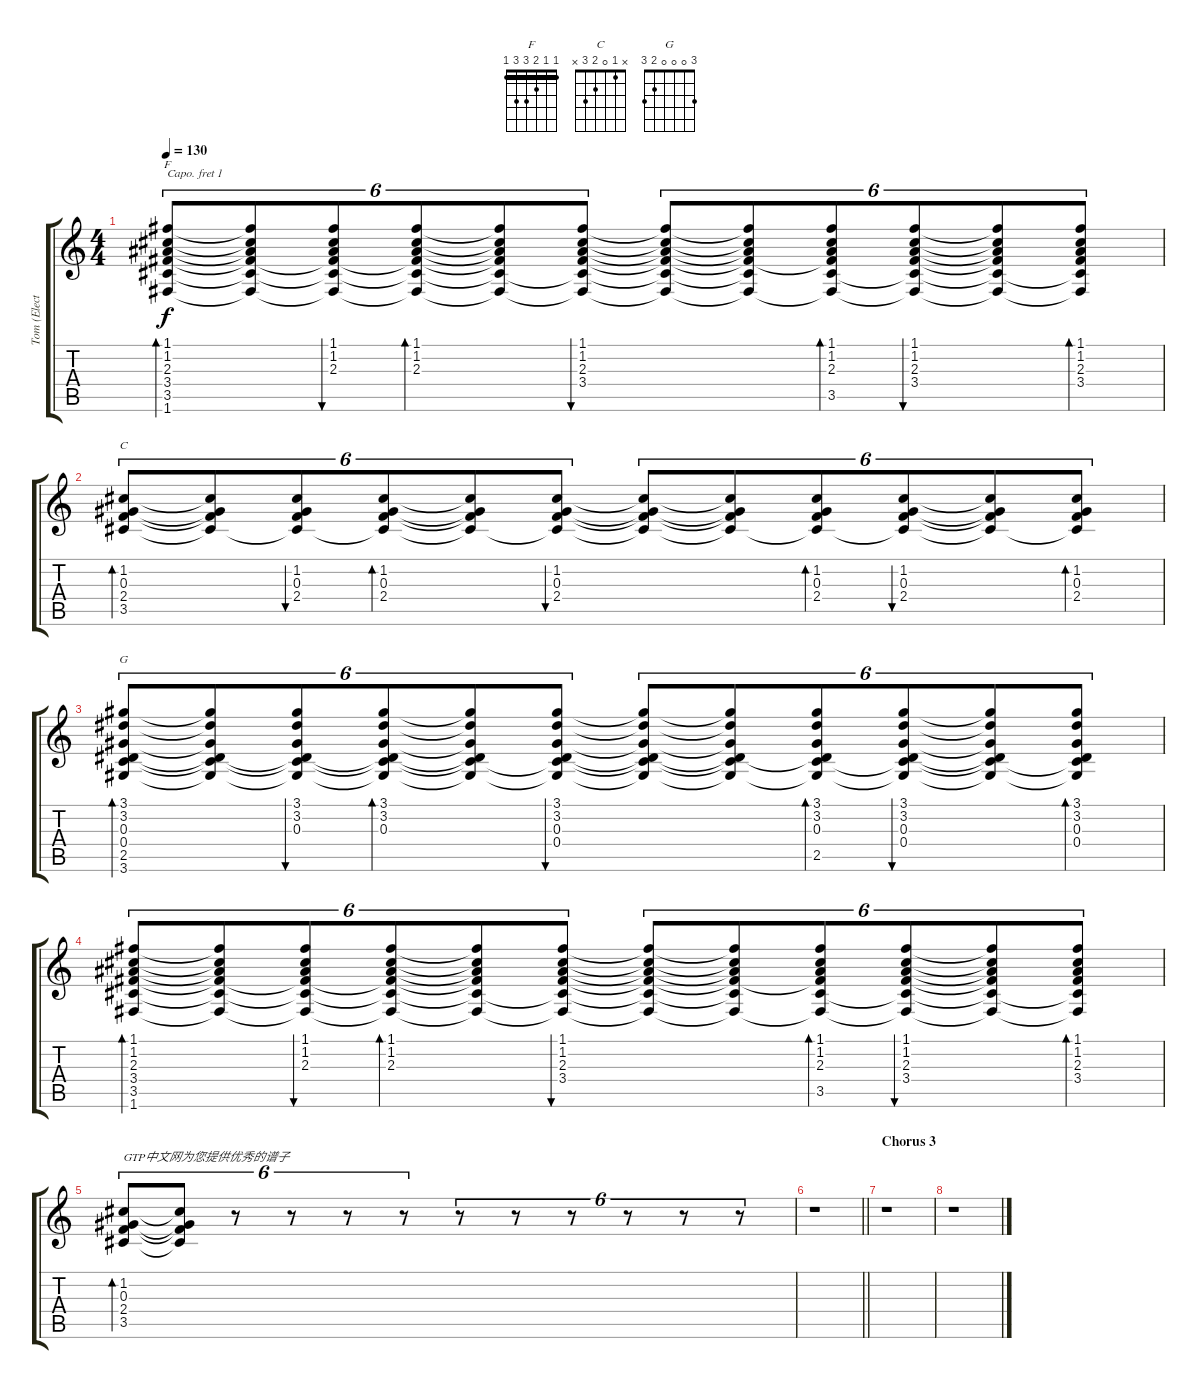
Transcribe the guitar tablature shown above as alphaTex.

\track ("Tom (Electro-Acoustic Guitar)" "Tom (Elect") {instrument acousticguitarsteel}
\staff {score tabs}
\capo 1
\tuning (E4 B3 G3 D3 A2 E2) {hide}
\chord ("F" 1 1 2 3 3 1) {barre 1}
\chord ("C" x 1 0 2 3 x)
\chord ("G" 3 0 0 0 2 3)
\ts (4 4)
\tempo 130
\clef g2
\ks c
(1.1 1.2 2.3 3.4 3.5 1.6).8{tu (6 4) bd 30 ch "F" dy f} (1.1{t} 1.2{t} 2.3{t} 3.4{t} 3.5{t} 1.6{t}).8{tu (6 4)} (1.1 1.2 2.3 3.4{t} 3.5{t} 1.6{t}).8{tu (6 4) bu 30} (1.1 1.2 2.3 3.4{t} 3.5{t} 1.6{t}).8{tu (6 4) bd 30} (1.1{t} 1.2{t} 2.3{t} 3.4{t} 3.5{t} 1.6{t}).8{tu (6 4)} (1.1 1.2 2.3 3.4 3.5{t} 1.6{t}).8{tu (6 4) bu 30} (1.1{t} 1.2{t} 2.3{t} 3.4{t} 3.5{t} 1.6{t}).8{tu (6 4)} (1.1{t} 1.2{t} 2.3{t} 3.4{t} 3.5{t} 1.6{t}).8{tu (6 4)} (1.1 1.2 2.3 3.4{t} 3.5 1.6{t}).8{tu (6 4) bd 30} (1.1 1.2 2.3 3.4 3.5{t} 1.6{t}).8{tu (6 4) bu 30} (1.1{t} 1.2{t} 2.3{t} 3.4{t} 3.5{t} 1.6{t}).8{tu (6 4)} (1.1 1.2 2.3 3.4 3.5{t} 1.6{t}).8{tu (6 4) bd 30} |
(1.2 0.3 2.4 3.5).8{tu (6 4) bd 30 ch "C"} (1.2{t} 0.3{t} 2.4{t} 3.5{t}).8{tu (6 4)} (1.2 0.3 2.4 3.5{t}).8{tu (6 4) bu 30} (1.2 0.3 2.4 3.5{t}).8{tu (6 4) bd 30} (1.2{t} 0.3{t} 2.4{t} 3.5{t}).8{tu (6 4)} (1.2 0.3 2.4 3.5{t}).8{tu (6 4) bu 30} (1.2{t} 0.3{t} 2.4{t} 3.5{t}).8{tu (6 4)} (1.2{t} 0.3{t} 2.4{t} 3.5{t}).8{tu (6 4)} (1.2 0.3 2.4 3.5{t}).8{tu (6 4) bd 30} (1.2 0.3 2.4 3.5{t}).8{tu (6 4) bu 30} (1.2{t} 0.3{t} 2.4{t} 3.5{t}).8{tu (6 4)} (1.2 0.3 2.4 3.5{t}).8{tu (6 4) bd 30} |
(3.1 3.2 0.3 0.4 2.5 3.6).8{tu (6 4) bd 30 ch "G"} (3.1{t} 3.2{t} 0.3{t} 0.4{t} 2.5{t} 3.6{t}).8{tu (6 4)} (3.1 3.2 0.3 0.4{t} 2.5{t} 3.6{t}).8{tu (6 4) bu 30} (3.1 3.2 0.3 0.4{t} 2.5{t} 3.6{t}).8{tu (6 4) bd 30} (3.1{t} 3.2{t} 0.3{t} 0.4{t} 2.5{t} 3.6{t}).8{tu (6 4)} (3.1 3.2 0.3 0.4 2.5{t} 3.6{t}).8{tu (6 4) bu 30} (3.1{t} 3.2{t} 0.3{t} 0.4{t} 2.5{t} 3.6{t}).8{tu (6 4)} (3.1{t} 3.2{t} 0.3{t} 0.4{t} 2.5{t} 3.6{t}).8{tu (6 4)} (3.1 3.2 0.3 0.4{t} 2.5 3.6{t}).8{tu (6 4) bd 30} (3.1 3.2 0.3 0.4 2.5{t} 3.6{t}).8{tu (6 4) bu 30} (3.1{t} 3.2{t} 0.3{t} 0.4{t} 2.5{t} 3.6{t}).8{tu (6 4)} (3.1 3.2 0.3 0.4 2.5{t} 3.6{t}).8{tu (6 4) bd 30} |
(1.1 1.2 2.3 3.4 3.5 1.6).8{tu (6 4) bd 30} (1.1{t} 1.2{t} 2.3{t} 3.4{t} 3.5{t} 1.6{t}).8{tu (6 4)} (1.1 1.2 2.3 3.4{t} 3.5{t} 1.6{t}).8{tu (6 4) bu 30} (1.1 1.2 2.3 3.4{t} 3.5{t} 1.6{t}).8{tu (6 4) bd 30} (1.1{t} 1.2{t} 2.3{t} 3.4{t} 3.5{t} 1.6{t}).8{tu (6 4)} (1.1 1.2 2.3 3.4 3.5{t} 1.6{t}).8{tu (6 4) bu 30} (1.1{t} 1.2{t} 2.3{t} 3.4{t} 3.5{t} 1.6{t}).8{tu (6 4)} (1.1{t} 1.2{t} 2.3{t} 3.4{t} 3.5{t} 1.6{t}).8{tu (6 4)} (1.1 1.2 2.3 3.4{t} 3.5 1.6{t}).8{tu (6 4) bd 30} (1.1 1.2 2.3 3.4 3.5{t} 1.6{t}).8{tu (6 4) bu 30} (1.1{t} 1.2{t} 2.3{t} 3.4{t} 3.5{t} 1.6{t}).8{tu (6 4)} (1.1 1.2 2.3 3.4 3.5{t} 1.6{t}).8{tu (6 4) bd 30} |
(1.2 0.3 2.4 3.5).8{tu (6 4) bd 30 txt "GTP中文网为您提供优秀的谱子"} (1.2{t} 0.3{t} 2.4{t} 3.5{t}).8{tu (6 4)} r.8{tu (6 4)} r.8{tu (6 4)} r.8{tu (6 4)} r.8{tu (6 4)} r.8{tu (6 4)} r.8{tu (6 4)} r.8{tu (6 4)} r.8{tu (6 4)} r.8{tu (6 4)} r.8{tu (6 4)} |
\barLineRight lightlight
r.1 |
\section ("" "Chorus 3")
r.1 |
r.1
